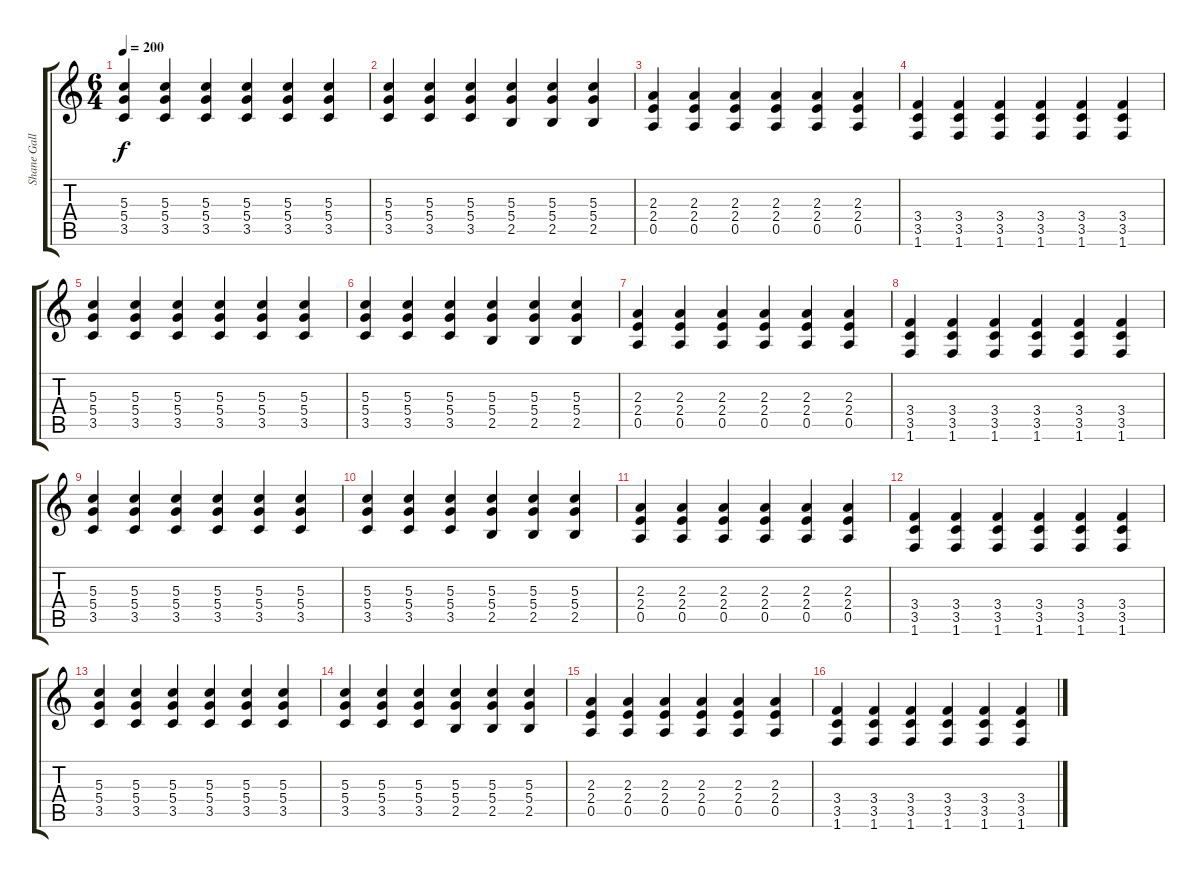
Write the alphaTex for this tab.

\track ("Shane Gallagher - Guitar 1" "Shane Gall") {instrument acousticguitarsteel}
\staff {score tabs}
\tuning (E4 B3 G3 D3 A2 E2) {hide}
\ts (6 4)
\tempo 200
\clef g2
\ks c
(5.3 5.4 3.5).4{dy f} (5.3 5.4 3.5).4 (5.3 5.4 3.5).4 (5.3 5.4 3.5).4 (5.3 5.4 3.5).4 (5.3 5.4 3.5).4 |
(5.3 5.4 3.5).4 (5.3 5.4 3.5).4 (5.3 5.4 3.5).4 (5.3 5.4 2.5).4 (5.3 5.4 2.5).4 (5.3 5.4 2.5).4 |
(2.3 2.4 0.5).4 (2.3 2.4 0.5).4 (2.3 2.4 0.5).4 (2.3 2.4 0.5).4 (2.3 2.4 0.5).4 (2.3 2.4 0.5).4 |
(3.4 3.5 1.6).4 (3.4 3.5 1.6).4 (3.4 3.5 1.6).4 (3.4 3.5 1.6).4 (3.4 3.5 1.6).4 (3.4 3.5 1.6).4 |
(5.3 5.4 3.5).4 (5.3 5.4 3.5).4 (5.3 5.4 3.5).4 (5.3 5.4 3.5).4 (5.3 5.4 3.5).4 (5.3 5.4 3.5).4 |
(5.3 5.4 3.5).4 (5.3 5.4 3.5).4 (5.3 5.4 3.5).4 (5.3 5.4 2.5).4 (5.3 5.4 2.5).4 (5.3 5.4 2.5).4 |
(2.3 2.4 0.5).4 (2.3 2.4 0.5).4 (2.3 2.4 0.5).4 (2.3 2.4 0.5).4 (2.3 2.4 0.5).4 (2.3 2.4 0.5).4 |
(3.4 3.5 1.6).4 (3.4 3.5 1.6).4 (3.4 3.5 1.6).4 (3.4 3.5 1.6).4 (3.4 3.5 1.6).4 (3.4 3.5 1.6).4 |
(5.3 5.4 3.5).4 (5.3 5.4 3.5).4 (5.3 5.4 3.5).4 (5.3 5.4 3.5).4 (5.3 5.4 3.5).4 (5.3 5.4 3.5).4 |
(5.3 5.4 3.5).4 (5.3 5.4 3.5).4 (5.3 5.4 3.5).4 (5.3 5.4 2.5).4 (5.3 5.4 2.5).4 (5.3 5.4 2.5).4 |
(2.3 2.4 0.5).4 (2.3 2.4 0.5).4 (2.3 2.4 0.5).4 (2.3 2.4 0.5).4 (2.3 2.4 0.5).4 (2.3 2.4 0.5).4 |
(3.4 3.5 1.6).4 (3.4 3.5 1.6).4 (3.4 3.5 1.6).4 (3.4 3.5 1.6).4 (3.4 3.5 1.6).4 (3.4 3.5 1.6).4 |
(5.3 5.4 3.5).4 (5.3 5.4 3.5).4 (5.3 5.4 3.5).4 (5.3 5.4 3.5).4 (5.3 5.4 3.5).4 (5.3 5.4 3.5).4 |
(5.3 5.4 3.5).4 (5.3 5.4 3.5).4 (5.3 5.4 3.5).4 (5.3 5.4 2.5).4 (5.3 5.4 2.5).4 (5.3 5.4 2.5).4 |
(2.3 2.4 0.5).4 (2.3 2.4 0.5).4 (2.3 2.4 0.5).4 (2.3 2.4 0.5).4 (2.3 2.4 0.5).4 (2.3 2.4 0.5).4 |
(3.4 3.5 1.6).4 (3.4 3.5 1.6).4 (3.4 3.5 1.6).4 (3.4 3.5 1.6).4 (3.4 3.5 1.6).4 (3.4 3.5 1.6).4
